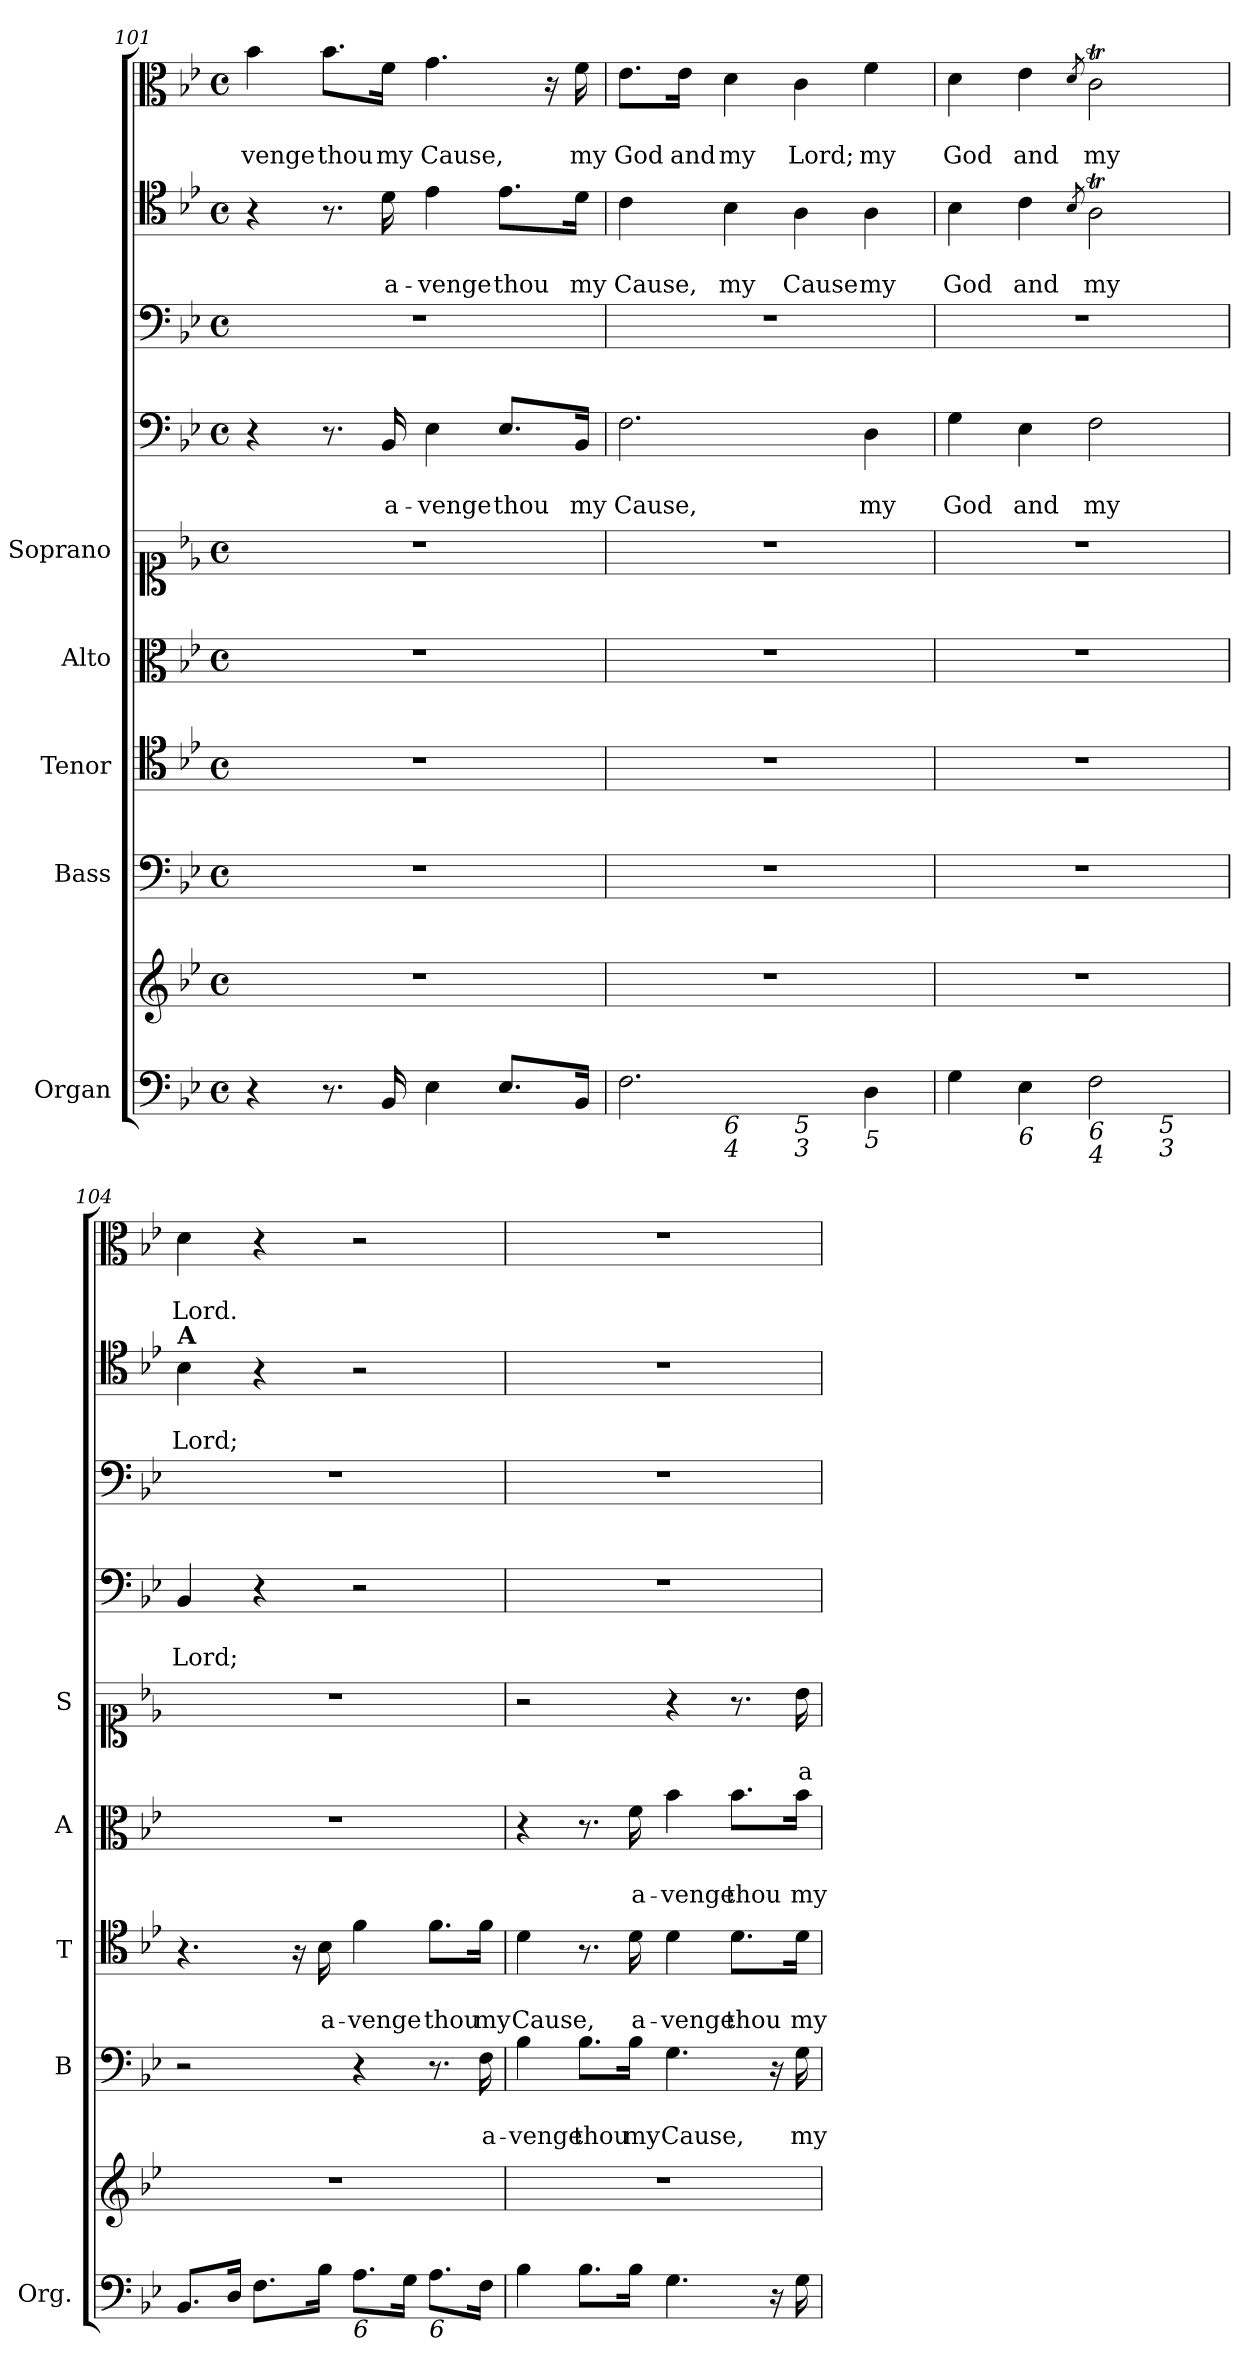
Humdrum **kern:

**kern	**kern	**kern	**text	**text	**kern	**text	**text	**kern	**text	**text	**kern	**text	**text	**kern	**text	**text	**kern	**kern	**text	**text	**kern	**text	**text
*part9	*part9	*part8	*part8	*part8	*part7	*part7	*part7	*part6	*part6	*part6	*part5	*part5	*part5	*part4	*part4	*part4	*part3	*part2	*part2	*part2	*part1	*part1	*part1
*staff10	*staff9	*staff8	*staff8	*staff8	*staff7	*staff7	*staff7	*staff6	*staff6	*staff6	*staff5	*staff5	*staff5	*staff4	*staff4	*staff4	*staff3	*staff2	*staff2	*staff2	*staff1	*staff1	*staff1
*I"Organ	*	*I"Bass	*	*	*I"Tenor	*	*	*I"Alto	*	*	*I"Soprano	*	*	*	*	*	*	*	*	*	*	*	*
*I'Org.	*	*I'B	*	*	*I'T	*	*	*I'A	*	*	*I'S	*	*	*	*	*	*	*	*	*	*	*	*
*clefF4	*clefG2	*clefF4	*	*	*clefC4	*	*	*clefC3	*	*	*clefC1	*	*	*clefF4	*	*	*clefF4	*clefC4	*	*	*clefC3	*	*
*k[b-e-]	*k[b-e-]	*k[b-e-]	*	*	*k[b-e-]	*	*	*k[b-e-]	*	*	*k[b-e-]	*	*	*k[b-e-]	*	*	*k[b-e-]	*k[b-e-]	*	*	*k[b-e-]	*	*
*g:	*g:	*g:	*	*	*g:	*	*	*g:	*	*	*g:	*	*	*g:	*	*	*g:	*g:	*	*	*g:	*	*
*M4/4	*M4/4	*M4/4	*	*	*M4/4	*	*	*M4/4	*	*	*M4/4	*	*	*M4/4	*	*	*M4/4	*M4/4	*	*	*M4/4	*	*
*met(c)	*met(c)	*met(c)	*	*	*met(c)	*	*	*met(c)	*	*	*met(c)	*	*	*met(c)	*	*	*met(c)	*met(c)	*	*	*met(c)	*	*
=101	=101	=101	=101	=101	=101	=101	=101	=101	=101	=101	=101	=101	=101	=101	=101	=101	=101	=101	=101	=101	=101	=101	=101
!	!	!	!	!	!	!	!	!	!	!	!	!	!	!	!	!	!	!	!	!	!	!	!LO:LY:b
4r	1r	1r	.	.	1r	.	.	1r	.	.	1r	.	.	4r	.	.	1r	4r	.	.	4b-\	.	-venge
!	!	!	!	!	!	!	!	!	!	!	!	!	!	!	!	!	!	!	!	!	!	!	!LO:LY:b
8.r	.	.	.	.	.	.	.	.	.	.	.	.	.	8.r	.	.	.	8.r	.	.	8.b-\L	.	thou
!	!	!	!	!	!	!	!	!	!	!	!	!	!	!	!	!LO:LY:b	!	!	!	!LO:LY:b	!	!	!LO:LY:b
16BB-/	.	.	.	.	.	.	.	.	.	.	.	.	.	16BB-/	.	a-	.	16d\	.	a-	16f\Jk	.	my
!	!	!	!	!	!	!	!	!	!	!	!	!	!	!	!	!LO:LY:b	!	!	!	!LO:LY:b	!	!	!LO:LY:b
4E-\	.	.	.	.	.	.	.	.	.	.	.	.	.	4E-\	.	-venge	.	4e-\	.	-venge	4.g\	.	Cause,
!	!	!	!	!	!	!	!	!	!	!	!	!	!	!	!	!LO:LY:b	!	!	!	!LO:LY:b	!	!	!
8.E-/L	.	.	.	.	.	.	.	.	.	.	.	.	.	8.E-/L	.	thou	.	8.e-\L	.	thou	.	.	.
.	.	.	.	.	.	.	.	.	.	.	.	.	.	.	.	.	.	.	.	.	16r	.	.
!	!	!	!	!	!	!	!	!	!	!	!	!	!	!	!	!LO:LY:b	!	!	!	!LO:LY:b	!	!	!LO:LY:b
16BB-/Jk	.	.	.	.	.	.	.	.	.	.	.	.	.	16BB-/Jk	.	my	.	16d\Jk	.	my	16f\	.	my
!!LO:PB:g=z
=102	=102	=102	=102	=102	=102	=102	=102	=102	=102	=102	=102	=102	=102	=102	=102	=102	=102	=102	=102	=102	=102	=102	=102
!LO:TX:b:i:t=7	!	!	!	!	!	!	!	!	!	!	!	!	!	!	!	!	!	!	!	!	!	!	!
!	!	!	!	!	!	!	!	!	!	!	!	!	!	!	!	!LO:LY:b	!	!	!	!LO:LY:b	!	!	!LO:LY:b
*^	*	*	*	*	*	*	*	*	*	*	*	*	*	*	*	*	*	*	*	*	*	*	*
*	*^	*	*	*	*	*	*	*	*	*	*	*	*	*	*	*	*	*	*	*	*	*	*	*
2.F\	4ryy	2ryy	1r	1r	.	.	1r	.	.	1r	.	.	1r	.	.	2.F\	.	Cause,	1r	4c\	.	Cause,	8.e-\L	.	God
!	!	!	!	!	!	!	!	!	!	!	!	!	!	!	!	!	!	!	!	!	!	!	!	!	!LO:LY:b
.	.	.	.	.	.	.	.	.	.	.	.	.	.	.	.	.	.	.	.	.	.	.	16e-\Jk	.	and
!	!LO:TX:b:i:t=6\n4	!	!	!	!	!	!	!	!	!	!	!	!	!	!	!	!	!	!	!	!	!	!	!	!
!	!	!	!	!	!	!	!	!	!	!	!	!	!	!	!	!	!	!	!	!	!	!LO:LY:b	!	!	!LO:LY:b
.	2.ryy	.	.	.	.	.	.	.	.	.	.	.	.	.	.	.	.	.	.	4B-\	.	my	4d\	.	my
!	!	!LO:TX:b:i:t=5\n3	!	!	!	!	!	!	!	!	!	!	!	!	!	!	!	!	!	!	!	!	!	!	!
!	!	!	!	!	!	!	!	!	!	!	!	!	!	!	!	!	!	!	!	!	!	!LO:LY:b	!	!	!LO:LY:b
.	.	2ryy	.	.	.	.	.	.	.	.	.	.	.	.	.	.	.	.	.	4A\	.	Cause	4c\	.	Lord;
!LO:TX:b:i:t=5	!	!	!	!	!	!	!	!	!	!	!	!	!	!	!	!	!	!	!	!	!	!	!	!	!
!	!	!	!	!	!	!	!	!	!	!	!	!	!	!	!	!	!	!LO:LY:b	!	!	!	!LO:LY:b	!	!	!LO:LY:b
4D\	.	.	.	.	.	.	.	.	.	.	.	.	.	.	.	4D\	.	my	.	4A\	.	my	4f\	.	my
=103	=103	=103	=103	=103	=103	=103	=103	=103	=103	=103	=103	=103	=103	=103	=103	=103	=103	=103	=103	=103	=103	=103	=103	=103	=103
!	!	!	!	!	!	!	!	!	!	!	!	!	!	!	!	!	!	!LO:LY:b	!	!	!	!LO:LY:b	!	!	!LO:LY:b
*	*v	*v	*	*	*	*	*	*	*	*	*	*	*	*	*	*	*	*	*	*	*	*	*	*	*
4G\	2.ryy	1r	1r	.	.	1r	.	.	1r	.	.	1r	.	.	4G\	.	God	1r	4B-\	.	God	4d\	.	God
!LO:TX:b:i:t=6	!	!	!	!	!	!	!	!	!	!	!	!	!	!	!	!	!	!	!	!	!	!	!	!
!	!	!	!	!	!	!	!	!	!	!	!	!	!	!	!	!	!LO:LY:b	!	!	!	!LO:LY:b	!	!	!LO:LY:b
4E-\	.	.	.	.	.	.	.	.	.	.	.	.	.	.	4E-\	.	and	.	4c\	.	and	4e-\	.	and
.	.	.	.	.	.	.	.	.	.	.	.	.	.	.	.	.	.	.	8qB-/	.	.	8qd/	.	.
!LO:TX:b:i:t=6\n4	!	!	!	!	!	!	!	!	!	!	!	!	!	!	!	!	!	!	!	!	!	!	!	!
!	!	!	!	!	!	!	!	!	!	!	!	!	!	!	!	!	!LO:LY:b	!	!	!	!LO:LY:b	!	!	!LO:LY:b
2F\	.	.	.	.	.	.	.	.	.	.	.	.	.	.	2F\	.	my	.	2At\	.	my	2cT\	.	my
!	!LO:TX:b:i:t=5\n3	!	!	!	!	!	!	!	!	!	!	!	!	!	!	!	!	!	!	!	!	!	!	!
.	4ryy	.	.	.	.	.	.	.	.	.	.	.	.	.	.	.	.	.	.	.	.	.	.	.
=104	=104	=104	=104	=104	=104	=104	=104	=104	=104	=104	=104	=104	=104	=104	=104	=104	=104	=104	=104	=104	=104	=104	=104	=104
!	!	!	!	!	!	!	!	!	!	!	!	!	!	!	!	!	!	!	!LO:TX:a:B:t=A	!	!	!	!	!
!	!	!	!	!	!	!	!	!	!	!	!	!	!	!	!	!	!LO:LY:b	!	!	!	!LO:LY:b	!	!	!LO:LY:b
*v	*v	*	*	*	*	*	*	*	*	*	*	*	*	*	*	*	*	*	*	*	*	*	*	*
8.BB-/L	1r	2r	.	.	4.r	.	.	1r	.	.	1r	.	.	4BB-/	.	Lord;	1r	4B-\	.	Lord;	4d\	.	Lord.
16D/Jk	.	.	.	.	.	.	.	.	.	.	.	.	.	.	.	.	.	.	.	.	.	.	.
8.F\L	.	.	.	.	.	.	.	.	.	.	.	.	.	4r	.	.	.	4r	.	.	4r	.	.
.	.	.	.	.	16r	.	.	.	.	.	.	.	.	.	.	.	.	.	.	.	.	.	.
!	!	!	!	!	!	!	!LO:LY:b	!	!	!	!	!	!	!	!	!	!	!	!	!	!	!	!
16B-\Jk	.	.	.	.	16B-\	.	a-	.	.	.	.	.	.	.	.	.	.	.	.	.	.	.	.
!LO:TX:b:i:t=6	!	!	!	!	!	!	!	!	!	!	!	!	!	!	!	!	!	!	!	!	!	!	!
!	!	!	!	!	!	!	!LO:LY:b	!	!	!	!	!	!	!	!	!	!	!	!	!	!	!	!
8.A\L	.	4r	.	.	4f\	.	-venge	.	.	.	.	.	.	2r	.	.	.	2r	.	.	2r	.	.
16G\Jk	.	.	.	.	.	.	.	.	.	.	.	.	.	.	.	.	.	.	.	.	.	.	.
!LO:TX:b:i:t=6	!	!	!	!	!	!	!	!	!	!	!	!	!	!	!	!	!	!	!	!	!	!	!
!	!	!	!	!	!	!	!LO:LY:b	!	!	!	!	!	!	!	!	!	!	!	!	!	!	!	!
8.A\L	.	8.r	.	.	8.f\L	.	thou	.	.	.	.	.	.	.	.	.	.	.	.	.	.	.	.
!	!	!	!	!LO:LY:b	!	!	!LO:LY:b	!	!	!	!	!	!	!	!	!	!	!	!	!	!	!	!
16F\Jk	.	16F\	.	a-	16f\Jk	.	my	.	.	.	.	.	.	.	.	.	.	.	.	.	.	.	.
=105	=105	=105	=105	=105	=105	=105	=105	=105	=105	=105	=105	=105	=105	=105	=105	=105	=105	=105	=105	=105	=105	=105	=105
!	!	!	!	!LO:LY:b	!	!	!LO:LY:b	!	!	!	!	!	!	!	!	!	!	!	!	!	!	!	!
4B-\	1r	4B-\	.	-venge	4d\	.	Cause,	4r	.	.	2r	.	.	1r	.	.	1r	1r	.	.	1r	.	.
!	!	!	!	!LO:LY:b	!	!	!	!	!	!	!	!	!	!	!	!	!	!	!	!	!	!	!
8.B-\L	.	8.B-\L	.	thou	8.r	.	.	8.r	.	.	.	.	.	.	.	.	.	.	.	.	.	.	.
!	!	!	!	!LO:LY:b	!	!	!LO:LY:b	!	!	!LO:LY:b	!	!	!	!	!	!	!	!	!	!	!	!	!
16B-\Jk	.	16B-\Jk	.	my	16d\	.	a-	16f\	.	a-	.	.	.	.	.	.	.	.	.	.	.	.	.
!	!	!	!	!LO:LY:b	!	!	!LO:LY:b	!	!	!LO:LY:b	!	!	!	!	!	!	!	!	!	!	!	!	!
4.G\	.	4.G\	.	Cause,	4d\	.	-venge	4b-\	.	-venge	4r	.	.	.	.	.	.	.	.	.	.	.	.
!	!	!	!	!	!	!	!LO:LY:b	!	!	!LO:LY:b	!	!	!	!	!	!	!	!	!	!	!	!	!
.	.	.	.	.	8.d\L	.	thou	8.b-\L	.	thou	8.r	.	.	.	.	.	.	.	.	.	.	.	.
16r	.	16r	.	.	.	.	.	.	.	.	.	.	.	.	.	.	.	.	.	.	.	.	.
!	!	!	!	!LO:LY:b	!	!	!LO:LY:b	!	!	!LO:LY:b	!	!	!LO:LY:b	!	!	!	!	!	!	!	!	!	!
16G\	.	16G\	.	my	16d\Jk	.	my	16b-\Jk	.	my	16b-\	.	a-	.	.	.	.	.	.	.	.	.	.
=	=	=	=	=	=	=	=	=	=	=	=	=	=	=	=	=	=	=	=	=	=	=	=
*-	*-	*-	*-	*-	*-	*-	*-	*-	*-	*-	*-	*-	*-	*-	*-	*-	*-	*-	*-	*-	*-	*-	*-
